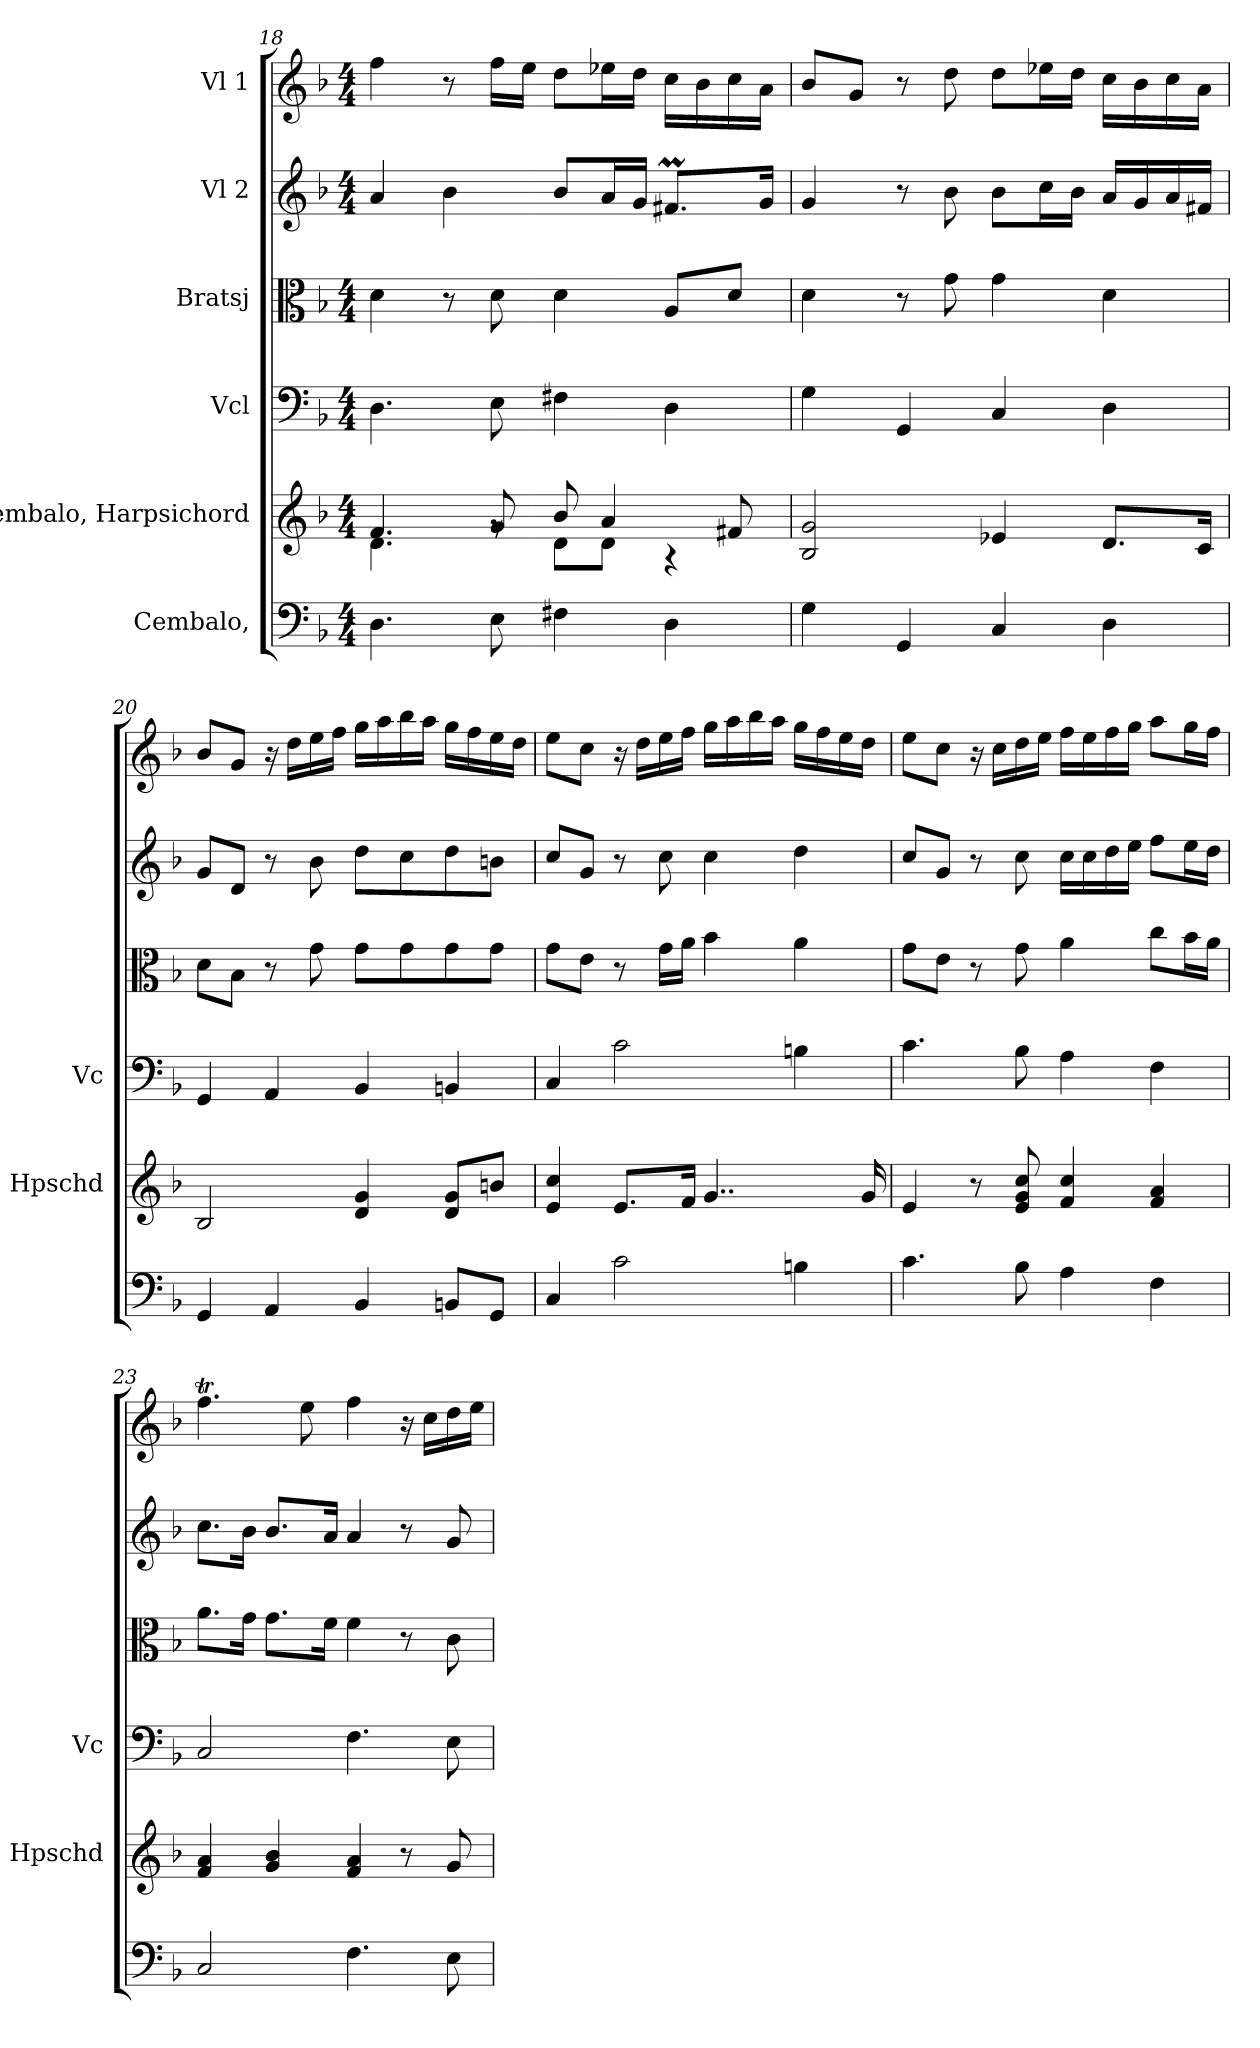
**kern	**kern	**kern	**kern	**kern	**kern
*part6	*part5	*part4	*part3	*part2	*part1
*staff6	*staff5	*staff4	*staff3	*staff2	*staff1
*I"Cembalo,	*I"Cembalo, Harpsichord	*I"Vcl	*I"Bratsj	*I"Vl 2	*I"Vl 1
*	*I'Hpschd	*I'Vc	*	*	*
!!LO:PB:g=z
*clefF4	*clefG2	*clefF4	*clefC3	*clefG2	*clefG2
*k[b-]	*k[b-]	*k[b-]	*k[b-]	*k[b-]	*k[b-]
*M4/4	*M4/4	*M4/4	*M4/4	*M4/4	*M4/4
=18	=18	=18	=18	=18	=18
*	*^	*	*	*	*
4.D\	4.f/	4.d\	4.D\	4d\	4a/	4ff\
.	.	.	.	8r	4b-\	8r
8E\	8g/	8rg	8E\	8d\	.	16ff\LL
.	.	.	.	.	.	16ee\JJ
4F#X\	8b-/	8d\L	4F#X\	4d\	8b-/L	8dd\L
.	4a/	8d\J	.	.	16a/L	16ee-X\L
.	.	.	.	.	16g/JJ	16dd\JJ
4D\	.	4r	4D\	8A/L	8.f#Xm/L	16cc\LL
.	.	.	.	.	.	16b-\
.	8f#X/	.	.	8d/J	.	16cc\
.	.	.	.	.	16g/Jk	16a\JJ
*	*v	*v	*	*	*	*
=19	=19	=19	=19	=19	=19
4G\	2B-/ 2g/	4G\	4d\	4g/	8b-/L
.	.	.	.	.	8g/J
4GG/	.	4GG/	8r	8r	8r
.	.	.	8g\	8b-\	8dd\
4C/	4e-X/	4C/	4g\	8b-\L	8dd\L
.	.	.	.	16cc\L	16ee-X\L
.	.	.	.	16b-\JJ	16dd\JJ
4D\	8.d/L	4D\	4d\	16a/LL	16cc\LL
.	.	.	.	16g/	16b-\
.	.	.	.	16a/	16cc\
.	16c/Jk	.	.	16f#X/JJ	16a\JJ
=20	=20	=20	=20	=20	=20
4GG/	2B-/	4GG/	8d\L	8g/L	8b-/L
.	.	.	8B-\J	8d/J	8g/J
4AA/	.	4AA/	8r	8r	16r
.	.	.	.	.	16dd\LL
.	.	.	8g\	8b-\	16ee\
.	.	.	.	.	16ff\JJ
4BB-/	4d/ 4g/	4BB-/	8g\L	8dd\L	16gg\LL
.	.	.	.	.	16aa\
.	.	.	8g\	8cc\	16bb-\
.	.	.	.	.	16aa\JJ
8BBn/L	8d/ 8g/L	4BBn/	8g\	8dd\	16gg\LL
.	.	.	.	.	16ff\
8GG/J	8bn/J	.	8g\J	8bn\J	16ee\
.	.	.	.	.	16dd\JJ
!!LO:LB:g=z
=21	=21	=21	=21	=21	=21
4C/	4e/ 4cc/	4C/	8g\L	8cc/L	8ee\L
.	.	.	8e\J	8g/J	8cc\J
2c\	8.e/L	2c\	8r	8r	16r
.	.	.	.	.	16dd\LL
.	.	.	16g\LL	8cc\	16ee\
.	16f/Jk	.	16a\JJ	.	16ff\JJ
.	4..g/	.	4b-\	4cc\	16gg\LL
.	.	.	.	.	16aa\
.	.	.	.	.	16bb-\
.	.	.	.	.	16aa\JJ
4Bn\	.	4Bn\	4a\	4dd\	16gg\LL
.	.	.	.	.	16ff\
.	.	.	.	.	16ee\
.	16g/	.	.	.	16dd\JJ
=22	=22	=22	=22	=22	=22
4.c\	4e/	4.c\	8g\L	8cc/L	8ee\L
.	.	.	8e\J	8g/J	8cc\J
.	8r	.	8r	8r	16r
.	.	.	.	.	16cc\LL
8B-\	8e/ 8g/ 8cc/	8B-\	8g\	8cc\	16dd\
.	.	.	.	.	16ee\JJ
4A\	4f/ 4cc/	4A\	4a\	16cc\LL	16ff\LL
.	.	.	.	16cc\	16ee\
.	.	.	.	16dd\	16ff\
.	.	.	.	16ee\JJ	16gg\JJ
4F\	4f/ 4a/	4F\	8cc\L	8ff\L	8aa\L
.	.	.	16b-\L	16ee\L	16gg\L
.	.	.	16a\JJ	16dd\JJ	16ff\JJ
=23	=23	=23	=23	=23	=23
2C/	4f/ 4a/	2C/	8.a\L	8.cc\L	4.ffT\
.	.	.	16g\Jk	16b-\Jk	.
.	4g/ 4b-/	.	8.g\L	8.b-/L	.
.	.	.	.	.	8ee\
.	.	.	16f\Jk	16a/Jk	.
4.F\	4f/ 4a/	4.F\	4f\	4a/	4ff\
.	8r	.	8r	8r	16r
.	.	.	.	.	16cc\LL
8E\	8g/	8E\	8c\	8g/	16dd\
.	.	.	.	.	16ee\JJ
=	=	=	=	=	=
*-	*-	*-	*-	*-	*-
